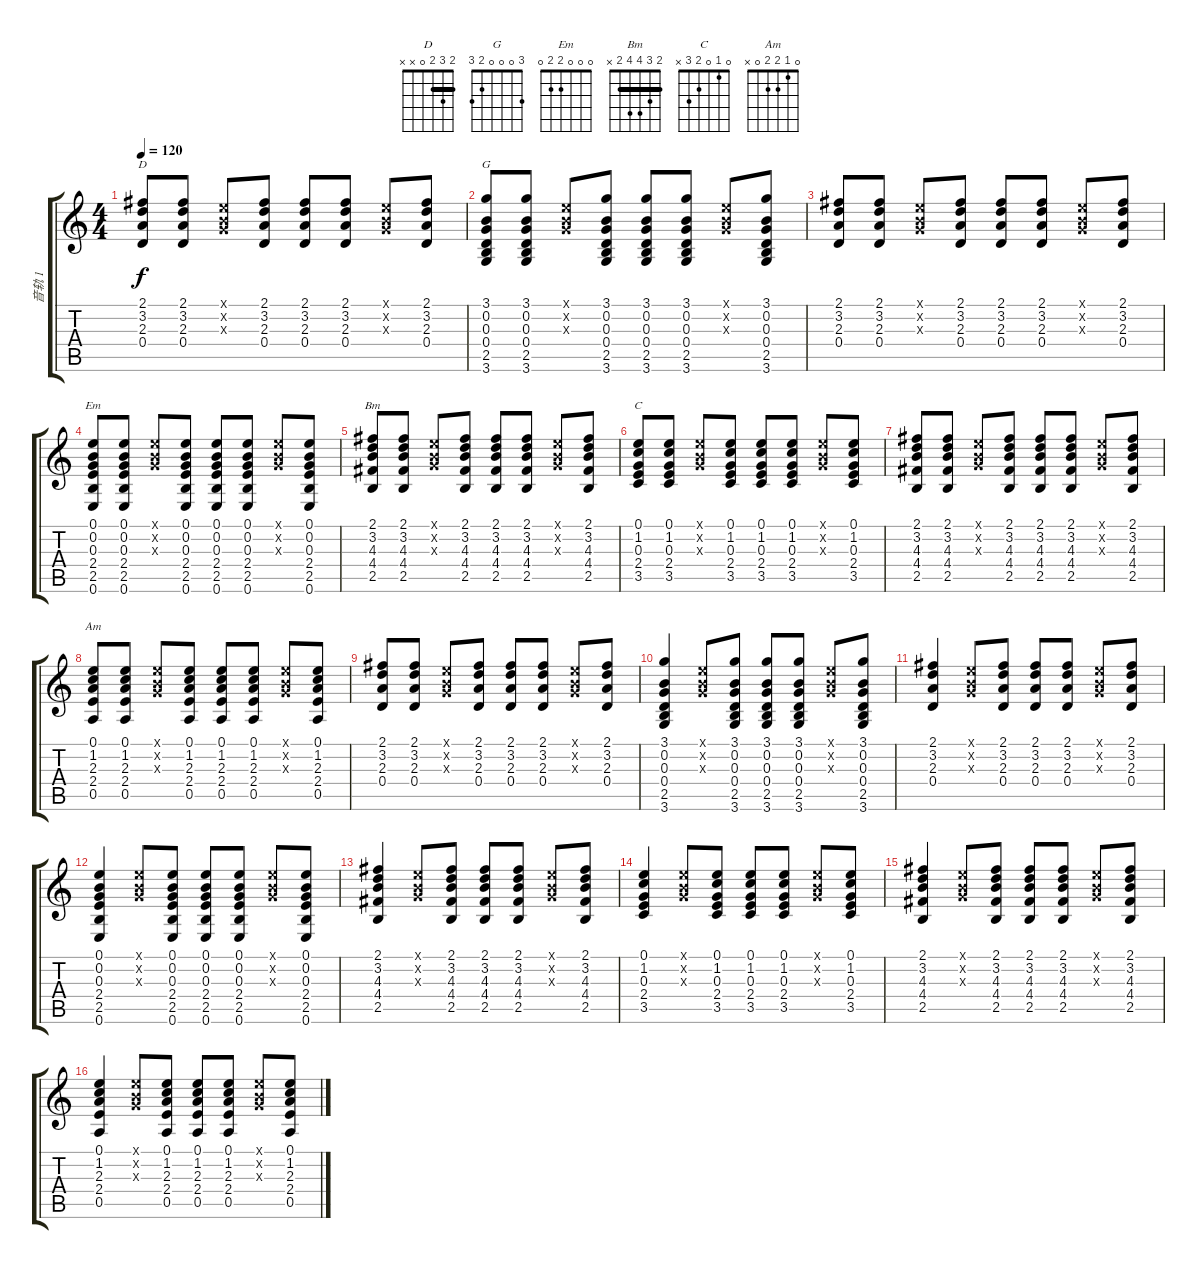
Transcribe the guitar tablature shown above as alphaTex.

\track ("音轨 1" "音轨 1") {instrument acousticguitarsteel}
\staff {score tabs}
\tuning (E4 B3 G3 D3 A2 E2) {hide}
\chord ("D" 2 3 2 0 x x) {barre 2}
\chord ("G" 3 0 0 0 2 3)
\chord ("Em" 0 0 0 2 2 0)
\chord ("Bm" 2 3 4 4 2 x) {barre 2}
\chord ("C" 0 1 0 2 3 x)
\chord ("Am" 0 1 2 2 0 x)
\ts (4 4)
\tempo 120
\clef g2
\ks c
(2.1 3.2 2.3 0.4).8{ch "D" dy f} (2.1 3.2 2.3 0.4).8 (0.1{x} 0.2{x} 0.3{x}).8 (2.1 3.2 2.3 0.4).8 (2.1 3.2 2.3 0.4).8 (2.1 3.2 2.3 0.4).8 (0.1{x} 0.2{x} 0.3{x}).8 (2.1 3.2 2.3 0.4).8 |
(3.1 0.2 0.3 0.4 2.5 3.6).8{ch "G"} (3.1 0.2 0.3 0.4 2.5 3.6).8 (0.1{x} 0.2{x} 0.3{x}).8 (3.1 0.2 0.3 0.4 2.5 3.6).8 (3.1 0.2 0.3 0.4 2.5 3.6).8 (3.1 0.2 0.3 0.4 2.5 3.6).8 (0.1{x} 0.2{x} 0.3{x}).8 (3.1 0.2 0.3 0.4 2.5 3.6).8 |
(2.1 3.2 2.3 0.4).8 (2.1 3.2 2.3 0.4).8 (0.1{x} 0.2{x} 0.3{x}).8 (2.1 3.2 2.3 0.4).8 (2.1 3.2 2.3 0.4).8 (2.1 3.2 2.3 0.4).8 (0.1{x} 0.2{x} 0.3{x}).8 (2.1 3.2 2.3 0.4).8 |
(0.1 0.2 0.3 2.4 2.5 0.6).8{ch "Em"} (0.1 0.2 0.3 2.4 2.5 0.6).8 (0.1{x} 0.2{x} 0.3{x}).8 (0.1 0.2 0.3 2.4 2.5 0.6).8 (0.1 0.2 0.3 2.4 2.5 0.6).8 (0.1 0.2 0.3 2.4 2.5 0.6).8 (0.1{x} 0.2{x} 0.3{x}).8 (0.1 0.2 0.3 2.4 2.5 0.6).8 |
(2.1 3.2 4.3 4.4 2.5).8{ch "Bm"} (2.1 3.2 4.3 4.4 2.5).8 (0.1{x} 0.2{x} 0.3{x}).8 (2.1 3.2 4.3 4.4 2.5).8 (2.1 3.2 4.3 4.4 2.5).8 (2.1 3.2 4.3 4.4 2.5).8 (0.1{x} 0.2{x} 0.3{x}).8 (2.1 3.2 4.3 4.4 2.5).8 |
(0.1 1.2 0.3 2.4 3.5).8{ch "C"} (0.1 1.2 0.3 2.4 3.5).8 (0.1{x} 0.2{x} 0.3{x}).8 (0.1 1.2 0.3 2.4 3.5).8 (0.1 1.2 0.3 2.4 3.5).8 (0.1 1.2 0.3 2.4 3.5).8 (0.1{x} 0.2{x} 0.3{x}).8 (0.1 1.2 0.3 2.4 3.5).8 |
(2.1 3.2 4.3 4.4 2.5).8 (2.1 3.2 4.3 4.4 2.5).8 (0.1{x} 0.2{x} 0.3{x}).8 (2.1 3.2 4.3 4.4 2.5).8 (2.1 3.2 4.3 4.4 2.5).8 (2.1 3.2 4.3 4.4 2.5).8 (0.1{x} 0.2{x} 0.3{x}).8 (2.1 3.2 4.3 4.4 2.5).8 |
(0.1 1.2 2.3 2.4 0.5).8{ch "Am"} (0.1 1.2 2.3 2.4 0.5).8 (0.1{x} 0.2{x} 0.3{x}).8 (0.1 1.2 2.3 2.4 0.5).8 (0.1 1.2 2.3 2.4 0.5).8 (0.1 1.2 2.3 2.4 0.5).8 (0.1{x} 0.2{x} 0.3{x}).8 (0.1 1.2 2.3 2.4 0.5).8 |
(2.1 3.2 2.3 0.4).8 (2.1 3.2 2.3 0.4).8 (0.1{x} 0.2{x} 0.3{x}).8 (2.1 3.2 2.3 0.4).8 (2.1 3.2 2.3 0.4).8 (2.1 3.2 2.3 0.4).8 (0.1{x} 0.2{x} 0.3{x}).8 (2.1 3.2 2.3 0.4).8 |
(3.1 0.2 0.3 0.4 2.5 3.6).4 (0.1{x} 0.2{x} 0.3{x}).8 (3.1 0.2 0.3 0.4 2.5 3.6).8 (3.1 0.2 0.3 0.4 2.5 3.6).8 (3.1 0.2 0.3 0.4 2.5 3.6).8 (0.1{x} 0.2{x} 0.3{x}).8 (3.1 0.2 0.3 0.4 2.5 3.6).8 |
(2.1 3.2 2.3 0.4).4 (0.1{x} 0.2{x} 0.3{x}).8 (2.1 3.2 2.3 0.4).8 (2.1 3.2 2.3 0.4).8 (2.1 3.2 2.3 0.4).8 (0.1{x} 0.2{x} 0.3{x}).8 (2.1 3.2 2.3 0.4).8 |
(0.1 0.2 0.3 2.4 2.5 0.6).4 (0.1{x} 0.2{x} 0.3{x}).8 (0.1 0.2 0.3 2.4 2.5 0.6).8 (0.1 0.2 0.3 2.4 2.5 0.6).8 (0.1 0.2 0.3 2.4 2.5 0.6).8 (0.1{x} 0.2{x} 0.3{x}).8 (0.1 0.2 0.3 2.4 2.5 0.6).8 |
(2.1 3.2 4.3 4.4 2.5).4 (0.1{x} 0.2{x} 0.3{x}).8 (2.1 3.2 4.3 4.4 2.5).8 (2.1 3.2 4.3 4.4 2.5).8 (2.1 3.2 4.3 4.4 2.5).8 (0.1{x} 0.2{x} 0.3{x}).8 (2.1 3.2 4.3 4.4 2.5).8 |
(0.1 1.2 0.3 2.4 3.5).4 (0.1{x} 0.2{x} 0.3{x}).8 (0.1 1.2 0.3 2.4 3.5).8 (0.1 1.2 0.3 2.4 3.5).8 (0.1 1.2 0.3 2.4 3.5).8 (0.1{x} 0.2{x} 0.3{x}).8 (0.1 1.2 0.3 2.4 3.5).8 |
(2.1 3.2 4.3 4.4 2.5).4 (0.1{x} 0.2{x} 0.3{x}).8 (2.1 3.2 4.3 4.4 2.5).8 (2.1 3.2 4.3 4.4 2.5).8 (2.1 3.2 4.3 4.4 2.5).8 (0.1{x} 0.2{x} 0.3{x}).8 (2.1 3.2 4.3 4.4 2.5).8 |
(0.1 1.2 2.3 2.4 0.5).4 (0.1{x} 0.2{x} 0.3{x}).8 (0.1 1.2 2.3 2.4 0.5).8 (0.1 1.2 2.3 2.4 0.5).8 (0.1 1.2 2.3 2.4 0.5).8 (0.1{x} 0.2{x} 0.3{x}).8 (0.1 1.2 2.3 2.4 0.5).8
